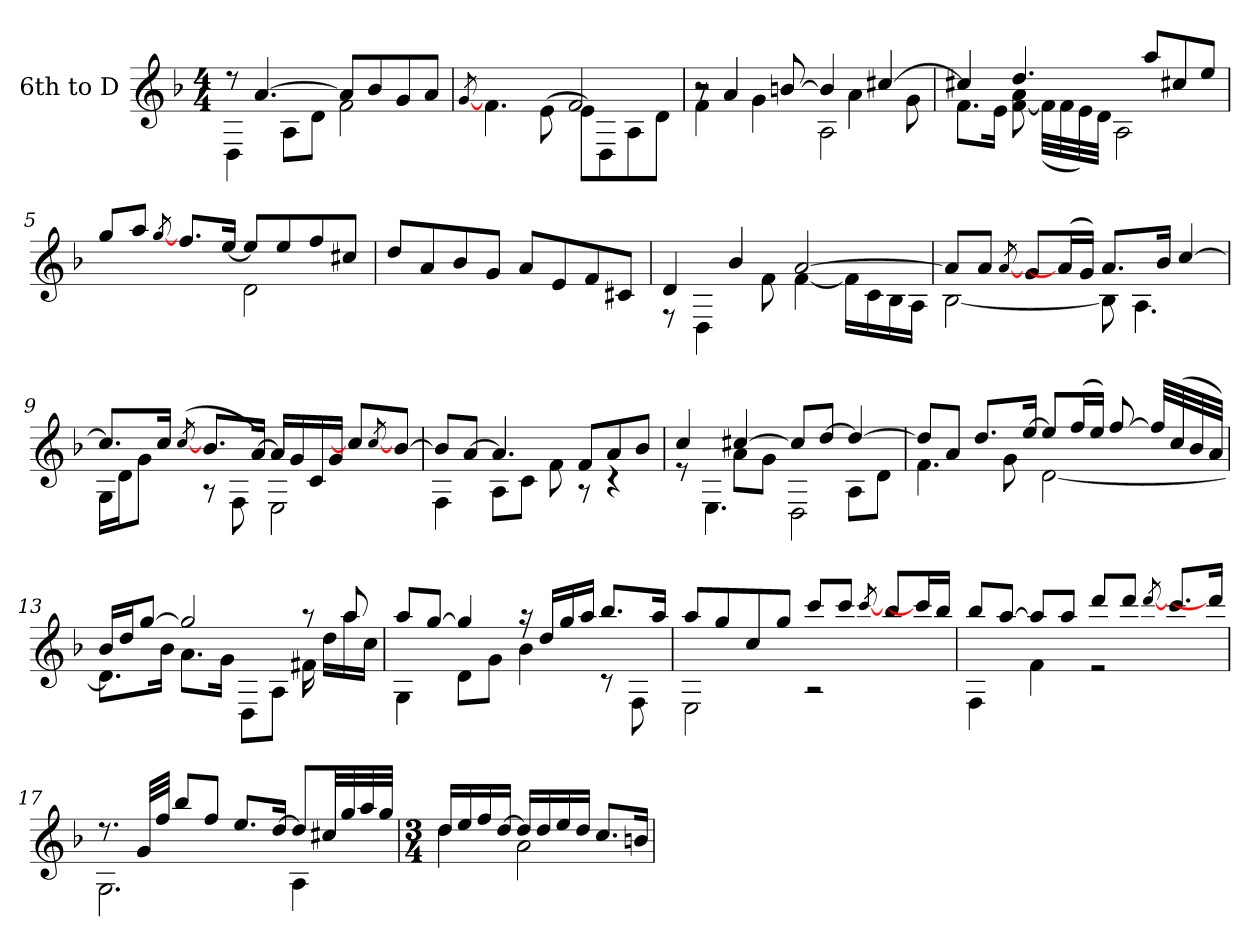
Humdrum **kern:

**kern
*part1
*staff1
*I"6th to D
!!LO:PB:g=z
*clefG2
*ITrd7c12
*k[b-]
*F:
*M4/4
*MM64
=1
*^
8r	4DDi\
[4.Ai/	.
.	8AAi\L
.	8Di\J
8Ai/L]	2Fi\
8B-i/	.
8Gi/	.
8Ai/J	.
=2	=2
.	[8qGi/
2ryy	4.Fi\
.	(8Ei\
2Fi/	8Ei\L)
.	8DDi\
.	8AAi\
.	8Di\J
=3	=3
*	*^
8r	4Fi\	2r
4Ai/	.	.
.	4Gi\	.
[8Bni/	.	.
4Bi/]	8ryy	2AAi\
.	4Ai\	.
[4c#Xi/	.	.
.	8Gi\	.
*	*v	*v
=4	=4
4c#Xi/]	8.Fi\L
.	16Ei\Jk
4.di/	[8Fi\ 8Ai
.	(32Fi\LLL]
.	32Fi\
.	32Ei\)
.	32Di\JJJ
.	2AAi\
8ai/L	.
8c#Xi/	.
8ei/J	.
!!LO:LB:g=z	!!
=5	=5
8gi/L	2ryy
8ai/J	.
[8qgi/	.
8.fi/L	.
[16ei/Jk	.
8ei/L]	2Di\
8ei/	.
8fi/	.
8c#Xi/J	.
*v	*v
=6
8di/L
8Ai/
8B-i/
8Gi/J
8Ai/L
8Ei/
8Fi/
8C#Xi/J
=7
*^
4Di/	8r
.	4DDi\
4B-i/	.
.	8Fi\
[2Ai/	[4Fi\
.	16Fi\LL]
.	16Ci\
.	16BB-i\
.	16AAi\JJ
=8	=8
8Ai/L]	[2BB-i\
8Ai/J	.
[8qAi/	.
8Gi/L	.
(16Ai/L]	.
16Gi/JJ)	.
8.Ai/L	8BB-i\]
.	4.AAi\
16B-i/Jk	.
[4ci/	.
!!LO:LB:g=z	!!
=9	=9
8.ci/L]	16GGi\LL
.	16Di\J
.	8Gi\J
16ci/Jk	.
([8qci/	.
8.B-i/L	8r
.	8FFi\
[16Ai/Jk)	.
16Ai/LL]	2EEi\
16Gi/	.
16Ci/	.
16Gi/JJ	.
8ci/L]	.
[8qci/	.
[8B-i/J	.
=10	=10
8B-i/L]	4FFi\
[8Ai/J	.
4.Ai/]	8AAi\L
.	8Ci\J
.	8Fi\
8Fi/L	8r
8Ai/	4r
8B-i/J	.
=11	=11
*	*^
4ci/	8r	8ryy
.	8ryy	4.EEi\
[4c#Xi/	8Ai\L	.
.	8Gi\J	.
8c#i/L]	4ryy	2DDi\
[8di/J	.	.
4di/_	8AAi\L	.
.	8Di\J	.
*	*v	*v
=12	=12
8di/L]	4.Fi\
8Ai/J	.
8.di/L	.
.	8Gi\
[16ei/Jk	.
8ei/L]	[2Di\
(16fi/L	.
16ei/JJ)	.
[8fi/	.
32fi/LLL]	.
(32ci/	.
32B-i/	.
32Ai/JJJ)	.
!!LO:LB:g=z	!!
=13	=13
16B-i/LL	8.Di\L]
16di/J	.
[8gi/J	.
.	16B-i\Jk
2gi/]	8.Ai\L
.	16Gi\Jk
.	8DDi\L
.	8AAi\J
8r	16F#Xi\
.	16di\LL
8ai/	16ai\
.	16ci\JJ
=14	=14
8ai/L	4GGi\
[8gi/J	.
4gi/]	8Di\L
.	8Gi\J
16r	4B-i\
16di/LL	.
16gi/	.
16ai/JJ	.
8.b-i/L	8r
.	8FFi\
16ai/Jk	.
=15	=15
8ai/L	2EEi\
8gi/	.
8ci/	.
8gi/J	.
8cci/L	2r
8cci/J	.
[8qcci/	.
8b-i/L	.
16cci/L]	.
16b-i/JJ	.
=16	=16
8b-i/L	4FFi\
[8ai/J	.
8ai/L]	4Fi\
8ai/J	.
8ddi/L	2r
8ddi/J	.
[8qddi/	.
8.cci/L	.
16ddi/Jk]	.
!!LO:LB:g=z	!!
=17	=17
8.r	2.GGi\
32Gi/LLL	.
32fi/JJJ	.
8b-i/L	.
8fi/J	.
8.ei/L	.
[16di/Jk	.
8di/L]	4AAi\
32c#Xi/LL	.
32gi/	.
32ai/	.
32gi/JJJ	.
=18	=18
*M3/4	*
16di/LL	4di\
16ei/	.
16fi/	.
[16di/JJ	.
16di/LL]	2Ai\
16di/	.
16ei/	.
16di/JJ	.
8.ci/L	.
16Bni/Jk	.
*v	*v
=
*-
